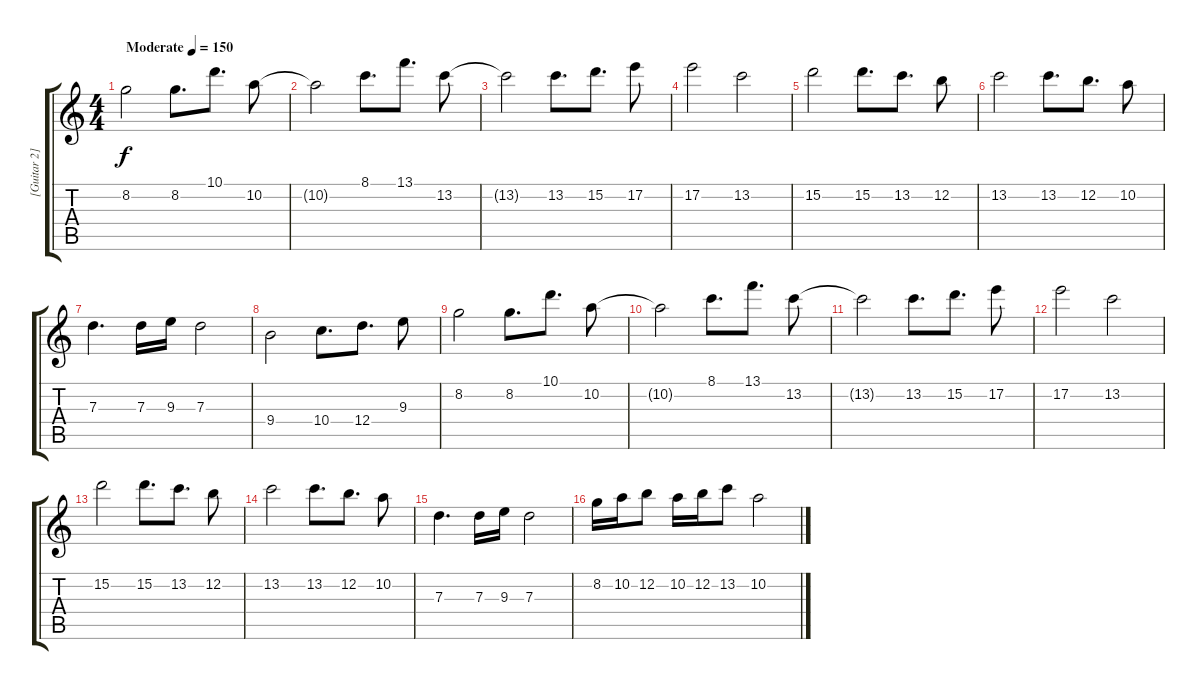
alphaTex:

\track ("[Guitar 2]" "[Guitar 2]") {instrument overdrivenguitar}
\staff {score tabs}
\tuning (E4 B3 G3 D3 A2 E2) {hide}
\ts (4 4)
\tempo (150 "Moderate")
\clef g2
\ks c
8.2.2{dy f instrument overdrivenguitar} 8.2.8{d} 10.1.8{d} 10.2.8 |
10.2{t}.2 8.1.8{d} 13.1.8{d} 13.2.8 |
13.2{t}.2 13.2.8{d} 15.2.8{d} 17.2.8 |
17.2.2 13.2.2 |
15.2.2 15.2.8{d} 13.2.8{d} 12.2.8 |
13.2.2 13.2.8{d} 12.2.8{d} 10.2.8 |
7.3.4{d} 7.3.16 9.3.16 7.3.2 |
9.4.2 10.4.8{d} 12.4.8{d} 9.3.8 |
8.2.2 8.2.8{d} 10.1.8{d} 10.2.8 |
10.2{t}.2 8.1.8{d} 13.1.8{d} 13.2.8 |
13.2{t}.2 13.2.8{d} 15.2.8{d} 17.2.8 |
17.2.2 13.2.2 |
15.2.2 15.2.8{d} 13.2.8{d} 12.2.8 |
13.2.2 13.2.8{d} 12.2.8{d} 10.2.8 |
7.3.4{d} 7.3.16 9.3.16 7.3.2 |
8.2.16 10.2.16 12.2.8 10.2.16 12.2.16 13.2.8 10.2.2
